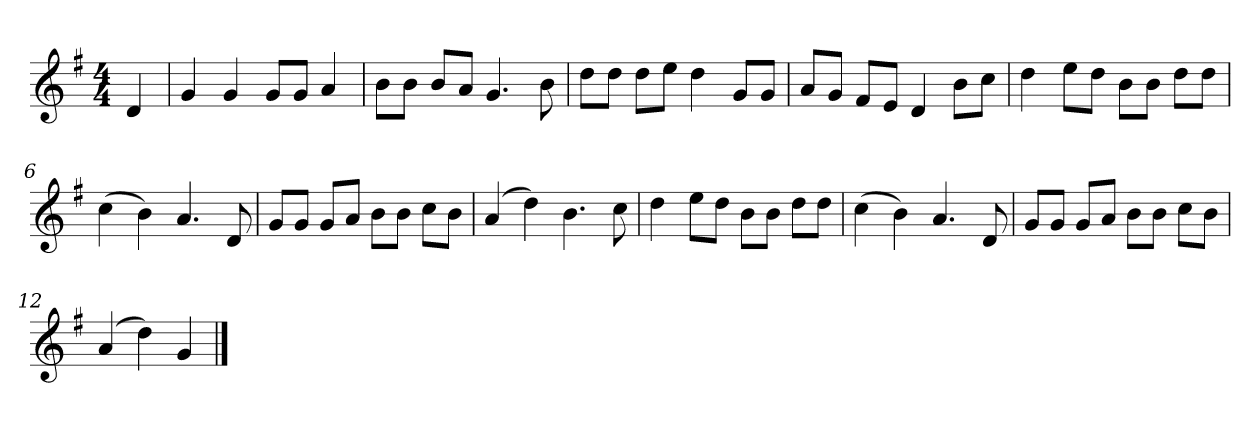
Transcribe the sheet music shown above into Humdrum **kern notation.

**kern
*part1
*staff1
*k[f#]
*M4/4
*MM120
=
4d
=1
4g
4g
8gL
8gJ
4a
=2
8bL
8bJ
8bL
8aJ
4.g
8b
=3
8ddL
8ddJ
8ddL
8eeJ
4dd
8gL
8gJ
=4
8aL
8gJ
8f#L
8eJ
4d
8bL
8ccJ
=5
4dd
8eeL
8ddJ
8bL
8bJ
8ddL
8ddJ
=6
(4cc
4b)
4.a
8d
=7
8gL
8gJ
8gL
8aJ
8bL
8bJ
8ccL
8bJ
=8
(4a
4dd)
4.b
8cc
=9
4dd
8eeL
8ddJ
8bL
8bJ
8ddL
8ddJ
=10
(4cc
4b)
4.a
8d
=11
8gL
8gJ
8gL
8aJ
8bL
8bJ
8ccL
8bJ
=12
(4a
4dd)
4g
==
*-
